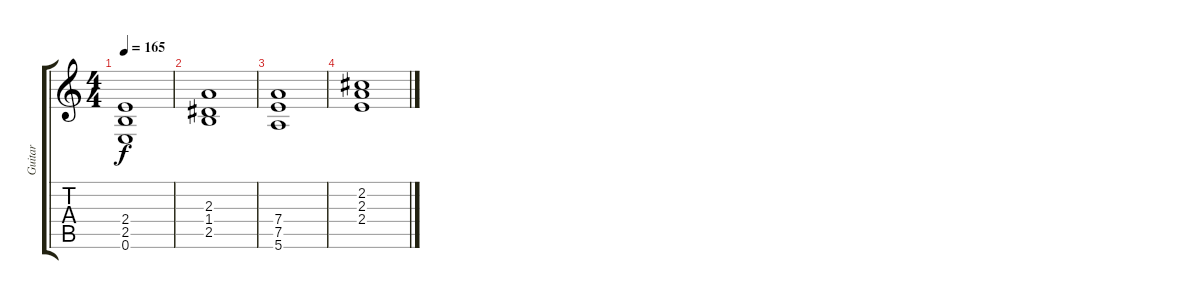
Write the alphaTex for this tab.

\track ("Guitar" "Guitar") {instrument distortionguitar}
\staff {score tabs}
\tuning (E4 B3 G3 D3 A2 E2) {hide}
\ts (4 4)
\tempo 165
\clef g2
\ks c
(2.4 2.5 0.6).1{dy f} |
(2.3 1.4 2.5).1 |
(7.4 7.5 5.6).1 |
(2.2 2.3 2.4).1
